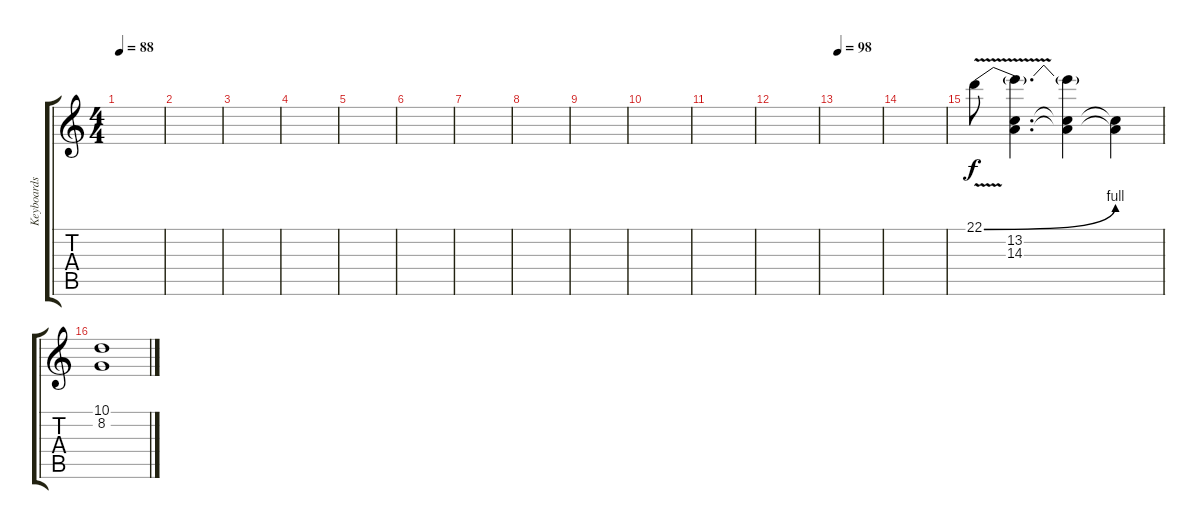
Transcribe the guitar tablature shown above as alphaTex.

\track ("Keyboards" "Keyboards") {instrument stringensemble1}
\staff {score tabs}
\tuning (E4 B3 G3 D3 A2 E2) {hide}
\ts (4 4)
\tempo 88
\clef g2
\ks c
|
|
|
|
|
|
|
|
|
|
|
|
\tempo 98
|
|
22.1{be (bend 0 0 60 4) v}.8 (22.1{t} 13.2 14.3).4{d volume 8 instrument stringensemble1} (22.1{t} 13.2{t} 14.3{t}).4 (13.2{t} 14.3{t}).4 |
(10.1 8.2).1
